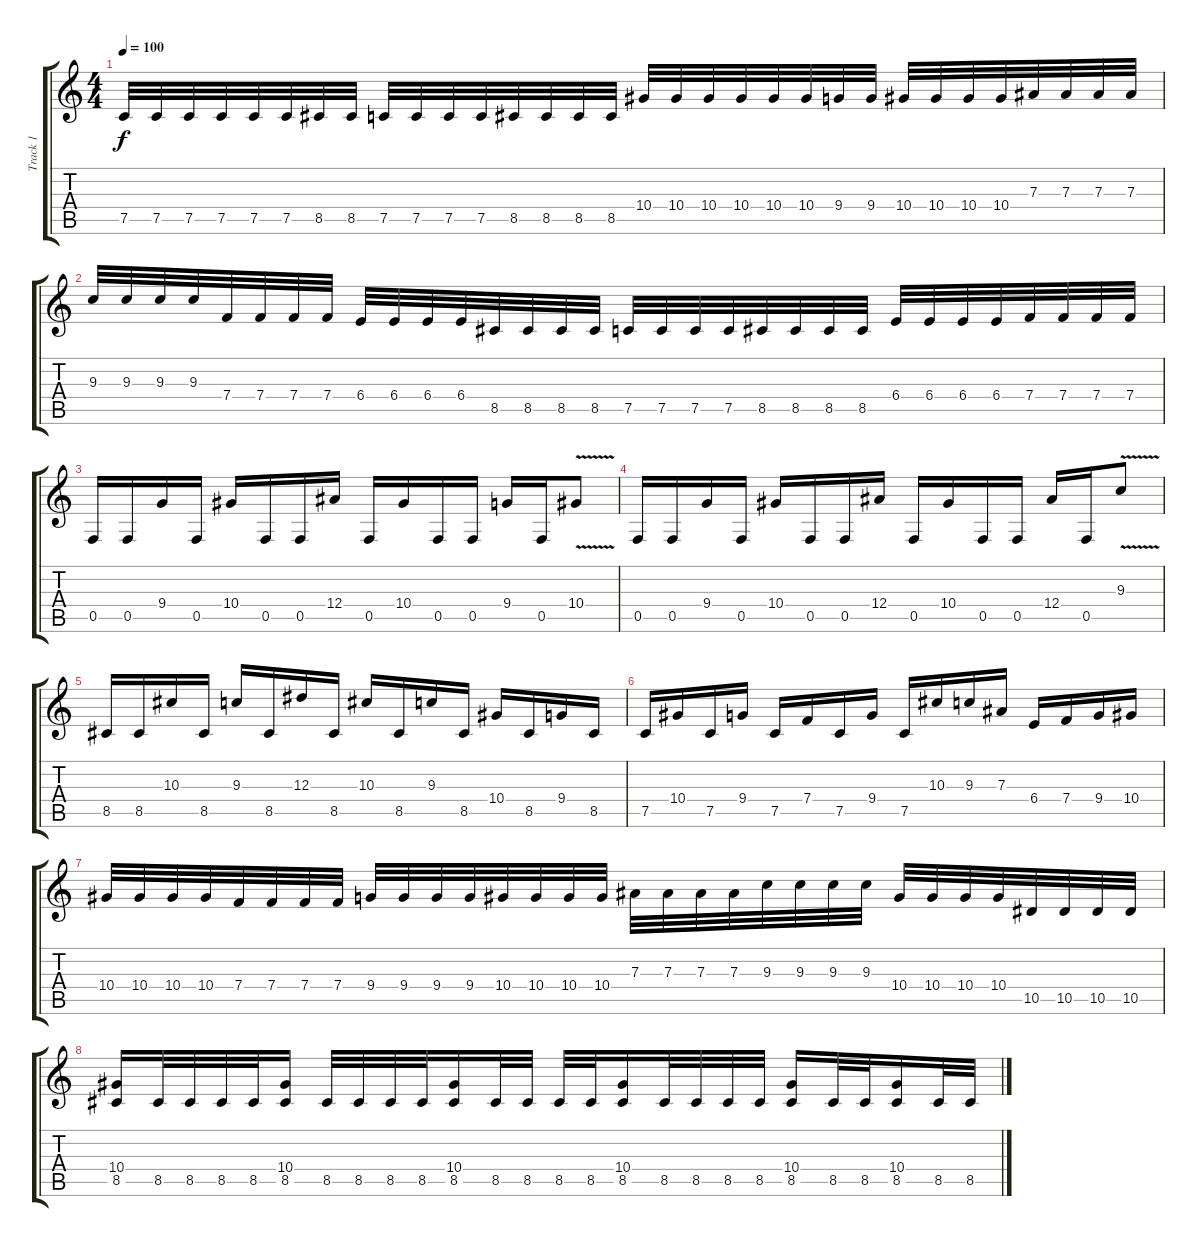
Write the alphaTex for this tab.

\track ("Track 1" "Track 1") {instrument overdrivenguitar}
\staff {score tabs}
\tuning (C4 G3 Eb3 Bb2 F2 C2) {hide}
\ts (4 4)
\tempo 100
\clef g2
\ks c
7.5.32{dy f} 7.5.32 7.5.32 7.5.32 7.5.32 7.5.32 8.5.32 8.5.32 7.5.32 7.5.32 7.5.32 7.5.32 8.5.32 8.5.32 8.5.32 8.5.32 10.4.32 10.4.32 10.4.32 10.4.32 10.4.32 10.4.32 9.4.32 9.4.32 10.4.32 10.4.32 10.4.32 10.4.32 7.3.32 7.3.32 7.3.32 7.3.32 |
9.3.32 9.3.32 9.3.32 9.3.32 7.4.32 7.4.32 7.4.32 7.4.32 6.4.32 6.4.32 6.4.32 6.4.32 8.5.32 8.5.32 8.5.32 8.5.32 7.5.32 7.5.32 7.5.32 7.5.32 8.5.32 8.5.32 8.5.32 8.5.32 6.4.32 6.4.32 6.4.32 6.4.32 7.4.32 7.4.32 7.4.32 7.4.32 |
0.5.16 0.5.16 9.4.16 0.5.16 10.4.16 0.5.16 0.5.16 12.4.16 0.5.16 10.4.16 0.5.16 0.5.16 9.4.16 0.5.16 10.4{v}.8 |
0.5.16 0.5.16 9.4.16 0.5.16 10.4.16 0.5.16 0.5.16 12.4.16 0.5.16 10.4.16 0.5.16 0.5.16 12.4.16 0.5.16 9.3{v}.8 |
8.5.16 8.5.16 10.3.16 8.5.16 9.3.16 8.5.16 12.3.16 8.5.16 10.3.16 8.5.16 9.3.16 8.5.16 10.4.16 8.5.16 9.4.16 8.5.16 |
7.5.16 10.4.16 7.5.16 9.4.16 7.5.16 7.4.16 7.5.16 9.4.16 7.5.16 10.3.16 9.3.16 7.3.16 6.4.16 7.4.16 9.4.16 10.4.16 |
10.4.32 10.4.32 10.4.32 10.4.32 7.4.32 7.4.32 7.4.32 7.4.32 9.4.32 9.4.32 9.4.32 9.4.32 10.4.32 10.4.32 10.4.32 10.4.32 7.3.32 7.3.32 7.3.32 7.3.32 9.3.32 9.3.32 9.3.32 9.3.32 10.4.32 10.4.32 10.4.32 10.4.32 10.5.32 10.5.32 10.5.32 10.5.32 |
(10.4 8.5).16 8.5.32 8.5.32 8.5.32 8.5.32 (10.4 8.5).16 8.5.32 8.5.32 8.5.32 8.5.32 (10.4 8.5).16 8.5.32 8.5.32 8.5.32 8.5.32 (10.4 8.5).16 8.5.32 8.5.32 8.5.32 8.5.32 (10.4 8.5).16 8.5.32 8.5.32 (10.4 8.5).16 8.5.32 8.5.32
